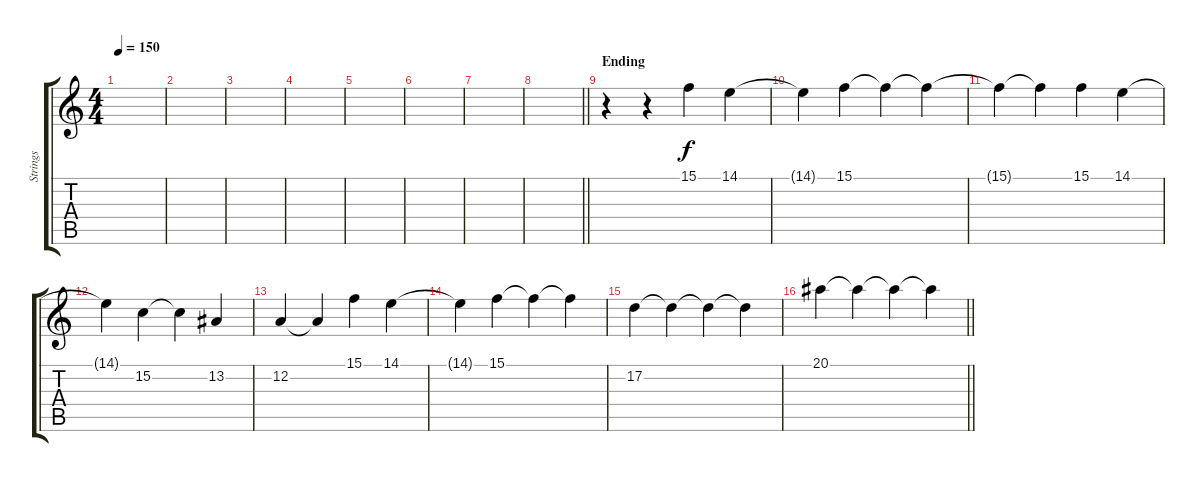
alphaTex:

\track ("Strings" "Strings") {instrument stringensemble1}
\staff {score tabs}
\tuning (D4 A3 F3 C3 G2 D2) {hide}
\ts (4 4)
\tempo 150
\clef g2
\ks c
|
|
|
|
|
|
|
\barLineRight lightlight
|
\section ("" "Ending")
r.4{volume 13} r.4 15.1.4 14.1.4 |
14.1{t}.4 15.1.4 15.1{t}.4 15.1{t}.4 |
15.1{t}.4 15.1{t}.4 15.1.4 14.1.4 |
14.1{t}.4 15.2.4 15.2{t}.4 13.2.4 |
12.2.4 12.2{t}.4 15.1.4 14.1.4 |
14.1{t}.4 15.1.4 15.1{t}.4 15.1{t}.4 |
17.2.4 17.2{t}.4 17.2{t}.4 17.2{t}.4 |
\barLineRight lightlight
20.1.4 20.1{t}.4 20.1{t}.4 20.1{t}.4
